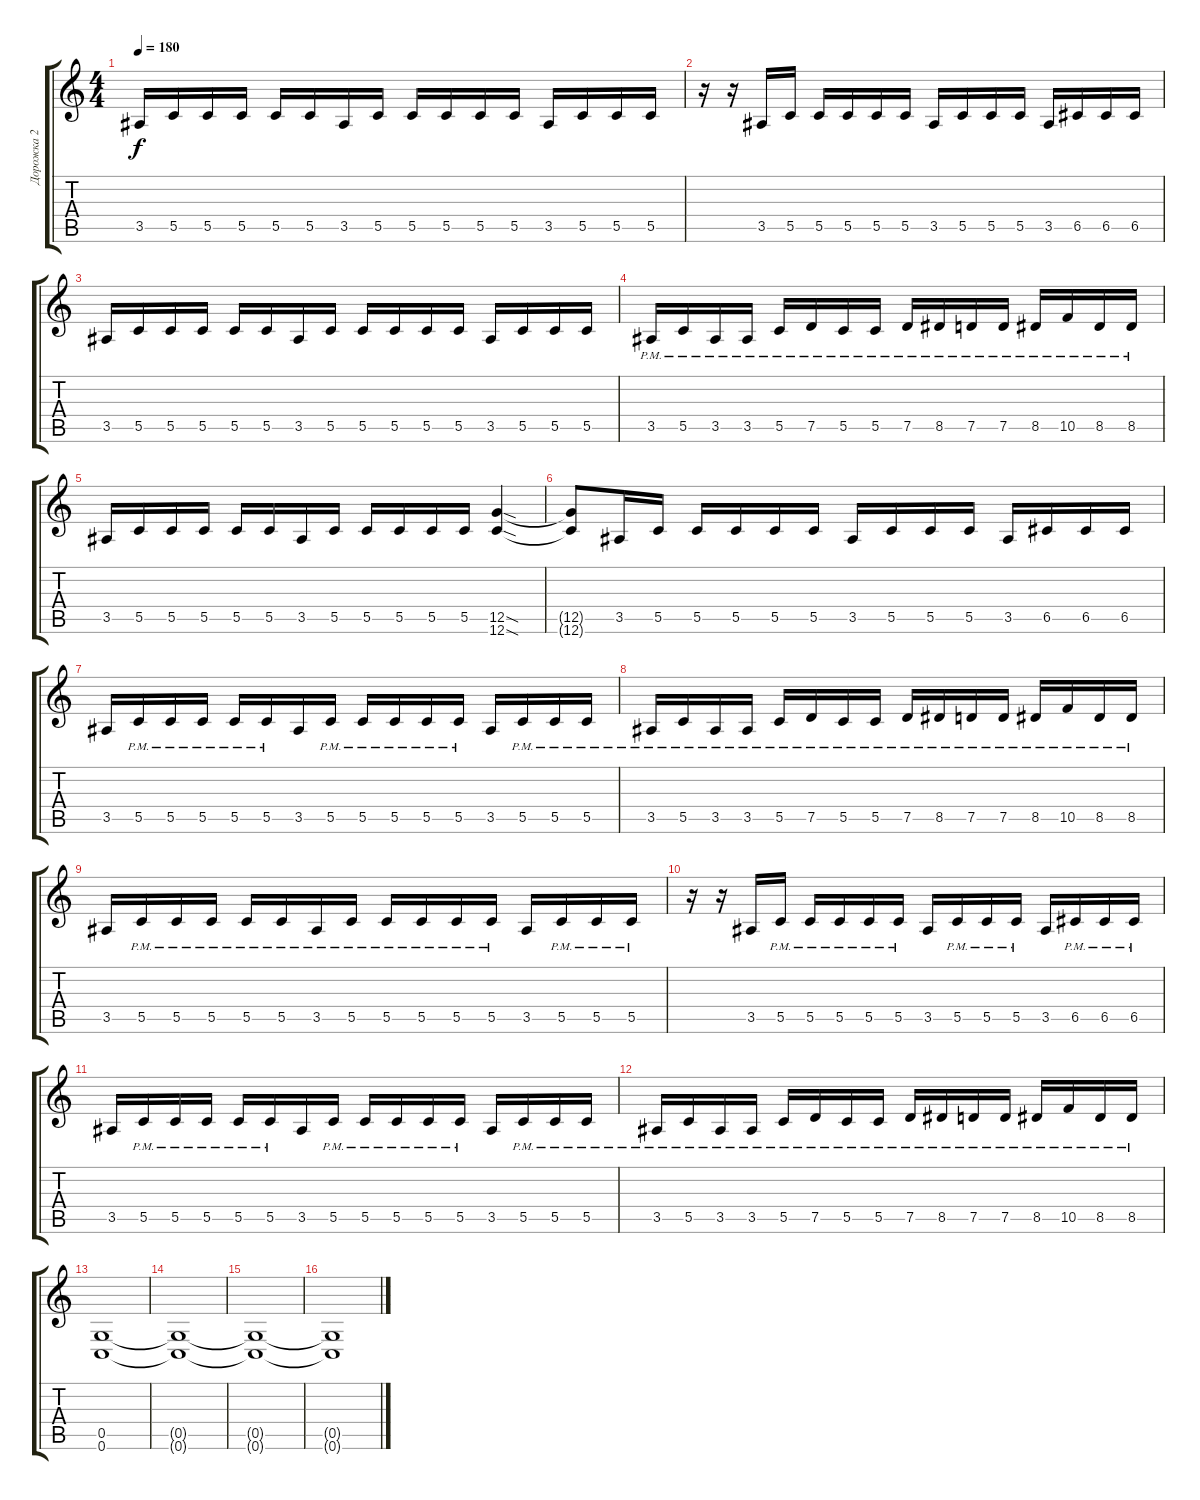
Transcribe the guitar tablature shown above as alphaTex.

\track ("Дорожка 2" "Дорожка 2") {instrument distortionguitar}
\staff {score tabs}
\tuning (D4 A3 F3 C3 G2 C2) {hide}
\ts (4 4)
\tempo 180
\clef g2
\ks c
3.5.16{dy f} 5.5.16 5.5.16 5.5.16 5.5.16 5.5.16 3.5.16 5.5.16 5.5.16 5.5.16 5.5.16 5.5.16 3.5.16 5.5.16 5.5.16 5.5.16 |
r.16 r.16 3.5.16 5.5.16 5.5.16 5.5.16 5.5.16 5.5.16 3.5.16 5.5.16 5.5.16 5.5.16 3.5.16 6.5.16 6.5.16 6.5.16 |
3.5.16 5.5.16 5.5.16 5.5.16 5.5.16 5.5.16 3.5.16 5.5.16 5.5.16 5.5.16 5.5.16 5.5.16 3.5.16 5.5.16 5.5.16 5.5.16 |
3.5{pm}.16 5.5{pm}.16 3.5{pm}.16 3.5{pm}.16 5.5{pm}.16 7.5{pm}.16 5.5{pm}.16 5.5{pm}.16 7.5{pm}.16 8.5{pm}.16 7.5{pm}.16 7.5{pm}.16 8.5{pm}.16 10.5{pm}.16 8.5{pm}.16 8.5{pm}.16 |
3.5.16 5.5.16 5.5.16 5.5.16 5.5.16 5.5.16 3.5.16 5.5.16 5.5.16 5.5.16 5.5.16 5.5.16 (12.5{sod} 12.6{sod}).4 |
(12.5{t} 12.6{t}).8 3.5.16 5.5.16 5.5.16 5.5.16 5.5.16 5.5.16 3.5.16 5.5.16 5.5.16 5.5.16 3.5.16 6.5.16 6.5.16 6.5.16 |
3.5.16 5.5{pm}.16 5.5{pm}.16 5.5{pm}.16 5.5{pm}.16 5.5{pm}.16 3.5.16 5.5{pm}.16 5.5{pm}.16 5.5{pm}.16 5.5{pm}.16 5.5{pm}.16 3.5.16 5.5{pm}.16 5.5{pm}.16 5.5{pm}.16 |
3.5{pm}.16 5.5{pm}.16 3.5{pm}.16 3.5{pm}.16 5.5{pm}.16 7.5{pm}.16 5.5{pm}.16 5.5{pm}.16 7.5{pm}.16 8.5{pm}.16 7.5{pm}.16 7.5{pm}.16 8.5{pm}.16 10.5{pm}.16 8.5{pm}.16 8.5{pm}.16 |
3.5.16 5.5{pm}.16 5.5{pm}.16 5.5{pm}.16 5.5{pm}.16 5.5{pm}.16 3.5{pm}.16 5.5{pm}.16 5.5{pm}.16 5.5{pm}.16 5.5{pm}.16 5.5{pm}.16 3.5.16 5.5{pm}.16 5.5{pm}.16 5.5{pm}.16 |
r.16 r.16 3.5.16 5.5{pm}.16 5.5{pm}.16 5.5{pm}.16 5.5{pm}.16 5.5{pm}.16 3.5.16 5.5{pm}.16 5.5{pm}.16 5.5{pm}.16 3.5.16 6.5{pm}.16 6.5{pm}.16 6.5{pm}.16 |
3.5.16 5.5{pm}.16 5.5{pm}.16 5.5{pm}.16 5.5{pm}.16 5.5{pm}.16 3.5.16 5.5{pm}.16 5.5{pm}.16 5.5{pm}.16 5.5{pm}.16 5.5{pm}.16 3.5.16 5.5{pm}.16 5.5{pm}.16 5.5{pm}.16 |
3.5{pm}.16 5.5{pm}.16 3.5{pm}.16 3.5{pm}.16 5.5{pm}.16 7.5{pm}.16 5.5{pm}.16 5.5{pm}.16 7.5{pm}.16 8.5{pm}.16 7.5{pm}.16 7.5{pm}.16 8.5{pm}.16 10.5{pm}.16 8.5{pm}.16 8.5{pm}.16 |
(0.5 0.6).1 |
(0.5{t} 0.6{t}).1 |
(0.5{t} 0.6{t}).1 |
(0.5{t} 0.6{t}).1
